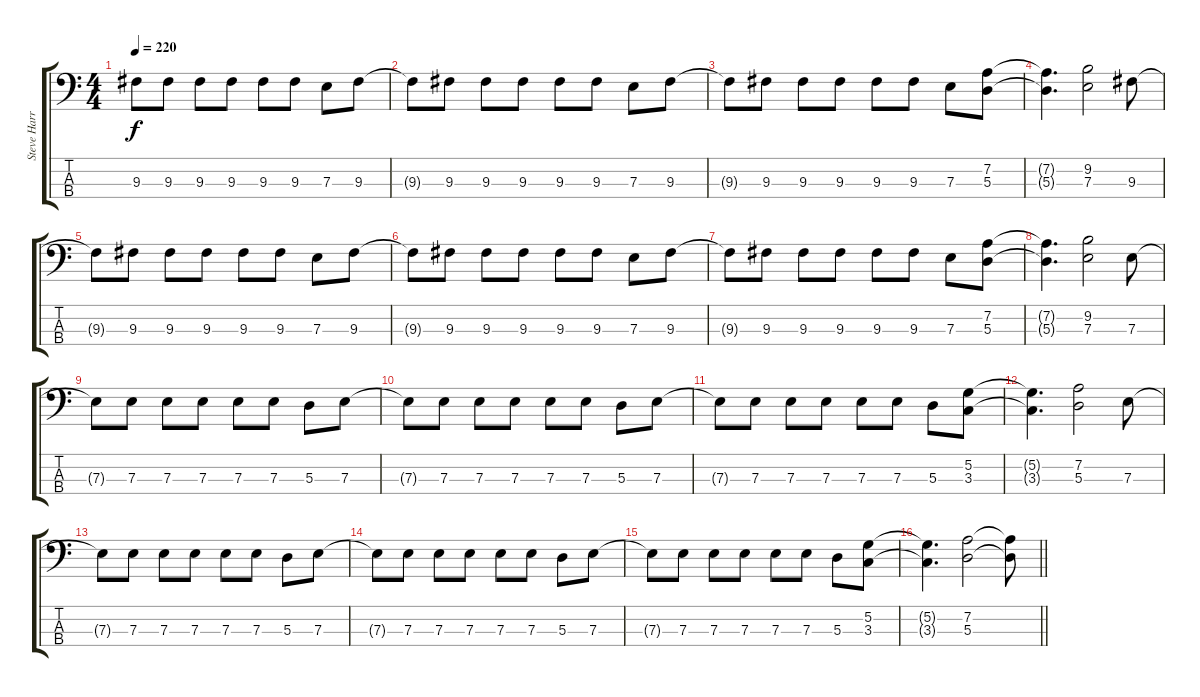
\track ("Steve Harris" "Steve Harr") {instrument electricbassfinger}
\staff {score tabs}
\tuning (G2 D2 A1 E1) {hide}
\ts (4 4)
\tempo 220
\clef f4
\ks c
9.3{t}.8{dy f} 9.3.8 9.3.8 9.3.8 9.3.8 9.3.8 7.3.8 9.3.8 |
9.3{t}.8 9.3.8 9.3.8 9.3.8 9.3.8 9.3.8 7.3.8 9.3.8 |
9.3{t}.8 9.3.8 9.3.8 9.3.8 9.3.8 9.3.8 7.3.8 (7.2 5.3).8 |
(7.2{t} 5.3{t}).4{d} (9.2 7.3).2 9.3.8 |
9.3{t}.8 9.3.8 9.3.8 9.3.8 9.3.8 9.3.8 7.3.8 9.3.8 |
9.3{t}.8 9.3.8 9.3.8 9.3.8 9.3.8 9.3.8 7.3.8 9.3.8 |
9.3{t}.8 9.3.8 9.3.8 9.3.8 9.3.8 9.3.8 7.3.8 (7.2 5.3).8 |
(7.2{t} 5.3{t}).4{d} (9.2 7.3).2 7.3.8 |
7.3{t}.8 7.3.8 7.3.8 7.3.8 7.3.8 7.3.8 5.3.8 7.3.8 |
7.3{t}.8 7.3.8 7.3.8 7.3.8 7.3.8 7.3.8 5.3.8 7.3.8 |
7.3{t}.8 7.3.8 7.3.8 7.3.8 7.3.8 7.3.8 5.3.8 (5.2 3.3).8 |
(5.2{t} 3.3{t}).4{d} (7.2 5.3).2 7.3.8 |
7.3{t}.8 7.3.8 7.3.8 7.3.8 7.3.8 7.3.8 5.3.8 7.3.8 |
7.3{t}.8 7.3.8 7.3.8 7.3.8 7.3.8 7.3.8 5.3.8 7.3.8 |
7.3{t}.8 7.3.8 7.3.8 7.3.8 7.3.8 7.3.8 5.3.8 (5.2 3.3).8 |
\barLineRight lightlight
(5.2{t} 3.3{t}).4{d} (7.2 5.3).2 (7.2{t} 5.3{t}).8
